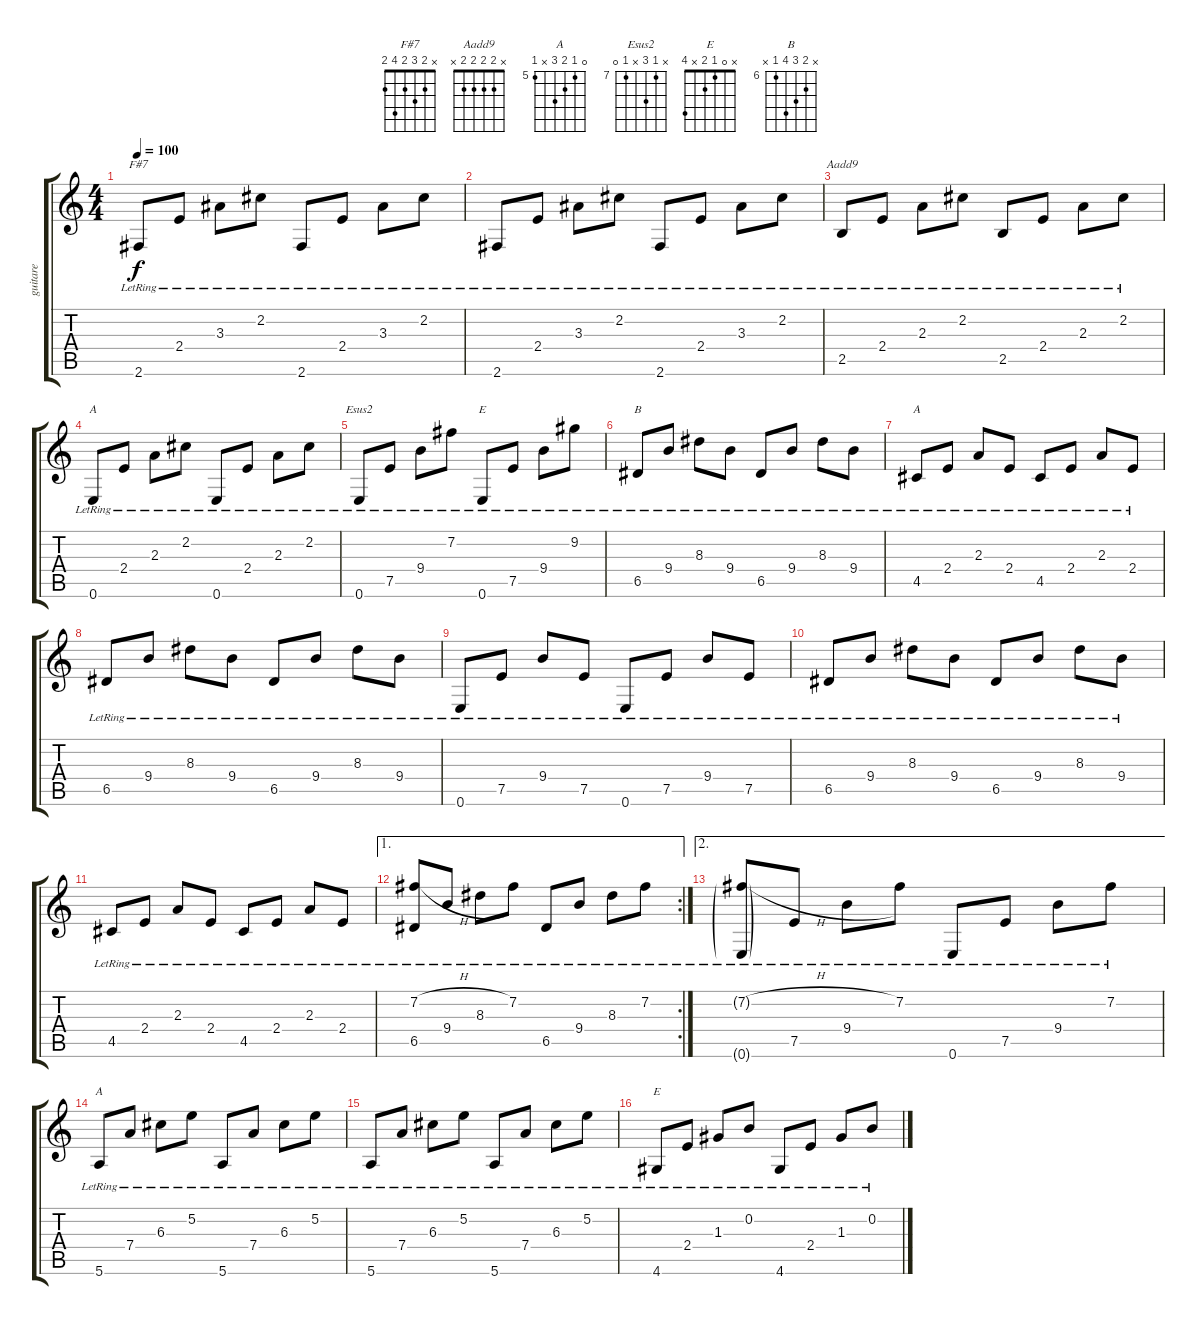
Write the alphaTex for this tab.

\track ("guitare" "guitare") {instrument acousticguitarnylon}
\staff {score tabs}
\tuning (E4 B3 G3 D3 A2 E2) {hide}
\chord ("F#7" x 2 3 2 4 2)
\chord ("Aadd9" x 2 2 2 2 x)
\chord ("A" x 2 2 2 x 0)
\chord ("Esus2" x 7 9 x 7 0) {firstfret 7}
\chord ("E" x 9 9 x 7 0) {firstfret 7}
\chord ("B" x 7 8 9 6 x) {firstfret 6}
\chord ("A" x 2 2 2 4 x)
\chord ("A" 0 5 6 7 x 5) {firstfret 5}
\chord ("E" x 0 1 2 x 4)
\ts (4 4)
\tempo 100
\clef g2
\ks c
2.6{lr}.8{ch "F#7" dy f} 2.4{lr}.8 3.3{lr}.8 2.2{lr}.8 2.6{lr}.8 2.4{lr}.8 3.3{lr}.8 2.2{lr}.8 |
2.6{lr}.8 2.4{lr}.8 3.3{lr}.8 2.2{lr}.8 2.6{lr}.8 2.4{lr}.8 3.3{lr}.8 2.2{lr}.8 |
2.5{lr}.8{ch "Aadd9"} 2.4{lr}.8 2.3{lr}.8 2.2{lr}.8 2.5{lr}.8 2.4{lr}.8 2.3{lr}.8 2.2{lr}.8 |
0.6{lr}.8{ch "A"} 2.4{lr}.8 2.3{lr}.8 2.2{lr}.8 0.6{lr}.8 2.4{lr}.8 2.3{lr}.8 2.2{lr}.8 |
0.6{lr}.8{ch "Esus2"} 7.5{lr}.8 9.4{lr}.8 7.2{lr}.8 0.6{lr}.8{ch "E"} 7.5{lr}.8 9.4{lr}.8 9.2{lr}.8 |
6.5{lr}.8{ch "B"} 9.4{lr}.8 8.3{lr}.8 9.4{lr}.8 6.5{lr}.8 9.4{lr}.8 8.3{lr}.8 9.4{lr}.8 |
4.5{lr}.8{ch "A"} 2.4{lr}.8 2.3{lr}.8 2.4{lr}.8 4.5{lr}.8 2.4{lr}.8 2.3{lr}.8 2.4{lr}.8 |
6.5{lr}.8 9.4{lr}.8 8.3{lr}.8 9.4{lr}.8 6.5{lr}.8 9.4{lr}.8 8.3{lr}.8 9.4{lr}.8 |
0.6{lr}.8 7.5{lr}.8 9.4{lr}.8 7.5{lr}.8 0.6{lr}.8 7.5{lr}.8 9.4{lr}.8 7.5{lr}.8 |
6.5{lr}.8 9.4{lr}.8 8.3{lr}.8 9.4{lr}.8 6.5{lr}.8 9.4{lr}.8 8.3{lr}.8 9.4{lr}.8 |
4.5{lr}.8 2.4{lr}.8 2.3{lr}.8 2.4{lr}.8 4.5{lr}.8 2.4{lr}.8 2.3{lr}.8 2.4{lr}.8 |
\ae 1
\rc 2
(7.2{h} 6.5{lr}).8 9.4{lr}.8 8.3{lr}.8 7.2{lr}.8 6.5{lr}.8 9.4{lr}.8 8.3{lr}.8 7.2{lr}.8 |
\ae 2
(7.2{h g} 0.6{g lr}).8 7.5{lr}.8 9.4{lr}.8 7.2{lr}.8 0.6{lr}.8 7.5{lr}.8 9.4{lr}.8 7.2{lr}.8 |
5.6{lr}.8{ch "A"} 7.4{lr}.8 6.3{lr}.8 5.2{lr}.8 5.6{lr}.8 7.4{lr}.8 6.3{lr}.8 5.2{lr}.8 |
5.6{lr}.8 7.4{lr}.8 6.3{lr}.8 5.2{lr}.8 5.6{lr}.8 7.4{lr}.8 6.3{lr}.8 5.2{lr}.8 |
4.6{lr}.8{ch "E"} 2.4{lr}.8 1.3{lr}.8 0.2{lr}.8 4.6{lr}.8 2.4{lr}.8 1.3{lr}.8 0.2{lr}.8
